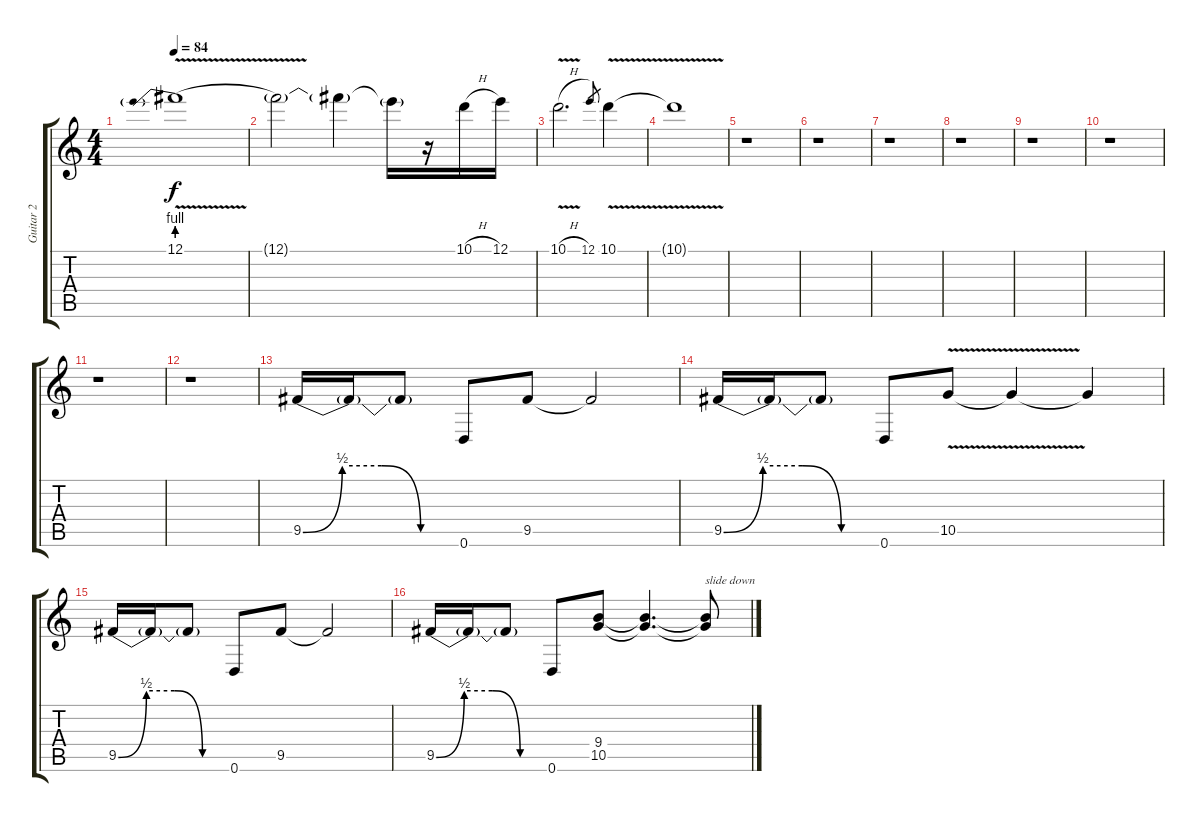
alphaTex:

\track ("Guitar 2" "Guitar 2") {instrument overdrivenguitar}
\staff {score tabs}
\tuning (E4 B3 G3 D3 A2 D2) {hide}
\ts (4 4)
\tempo 84
\clef g2
\ks c
12.1{be (prebend 0 4 60 4) v}.1{dy f} |
12.1{t}.2 12.1{t}.4 12.1{t}.16 r.16 10.1{h}.16 12.1.16 |
10.1{v h}.2{d} 12.1.8{gr} 10.1{v}.4 |
10.1{t}.1 |
r.1 |
r.1 |
r.1 |
r.1 |
r.1 |
r.1 |
r.1 |
r.1 |
9.5{be (custom 0 0 15 2 30 2 45 0 60 0)}.16 9.5{t}.16 9.5{t}.8 0.6.8 9.5.8 9.5{t}.2 |
9.5{be (custom 0 0 15 2 30 2 45 0 60 0)}.16 9.5{t}.16 9.5{t}.8 0.6.8 10.5{v}.8 10.5{t}.4 10.5{t}.4 |
9.5{be (custom 0 0 15 2 30 2 45 0 60 0)}.16 9.5{t}.16 9.5{t}.8 0.6.8 9.5.8 9.5{t}.2 |
9.5{be (custom 0 0 15 2 30 2 45 0 60 0)}.16 9.5{t}.16 9.5{t}.8 0.6.8 (9.4 10.5).8 (9.4{t} 10.5{t}).4{d} (9.4{t} 10.5{t}).8{txt "slide down"}
